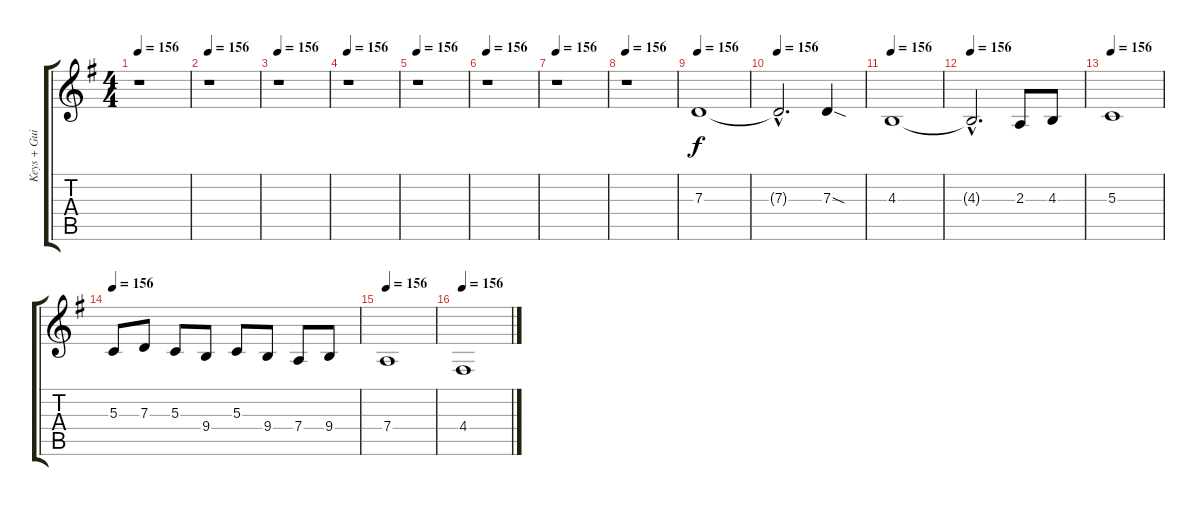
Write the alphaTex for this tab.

\track ("Keys + Guitar 1" "Keys + Gui") {instrument lead1square}
\staff {score tabs}
\tuning (E4 B3 G3 D3 A2 E2) {hide}
\ts (4 4)
\tempo 156
\clef g2
\ks g
r.1{dy f} |
\tempo 156
r.1 |
\tempo 156
r.1 |
\tempo 156
r.1 |
\tempo 156
r.1 |
\tempo 156
r.1 |
\tempo 156
r.1 |
\tempo 156
r.1 |
\tempo 156
7.3.1{instrument distortionguitar} |
\tempo 156
7.3{hac t}.2{d} 7.3{sod}.4 |
\tempo 156
4.3.1{instrument distortionguitar} |
\tempo 156
4.3{hac t}.2{d} 2.3.8 4.3.8 |
\tempo 156
5.3.1{instrument distortionguitar} |
\tempo 156
5.3.8{instrument distortionguitar} 7.3.8 5.3.8 9.4.8 5.3.8 9.4.8 7.4.8 9.4.8 |
\tempo 156
7.4.1{instrument distortionguitar} |
\tempo 156
4.4.1{instrument distortionguitar}
